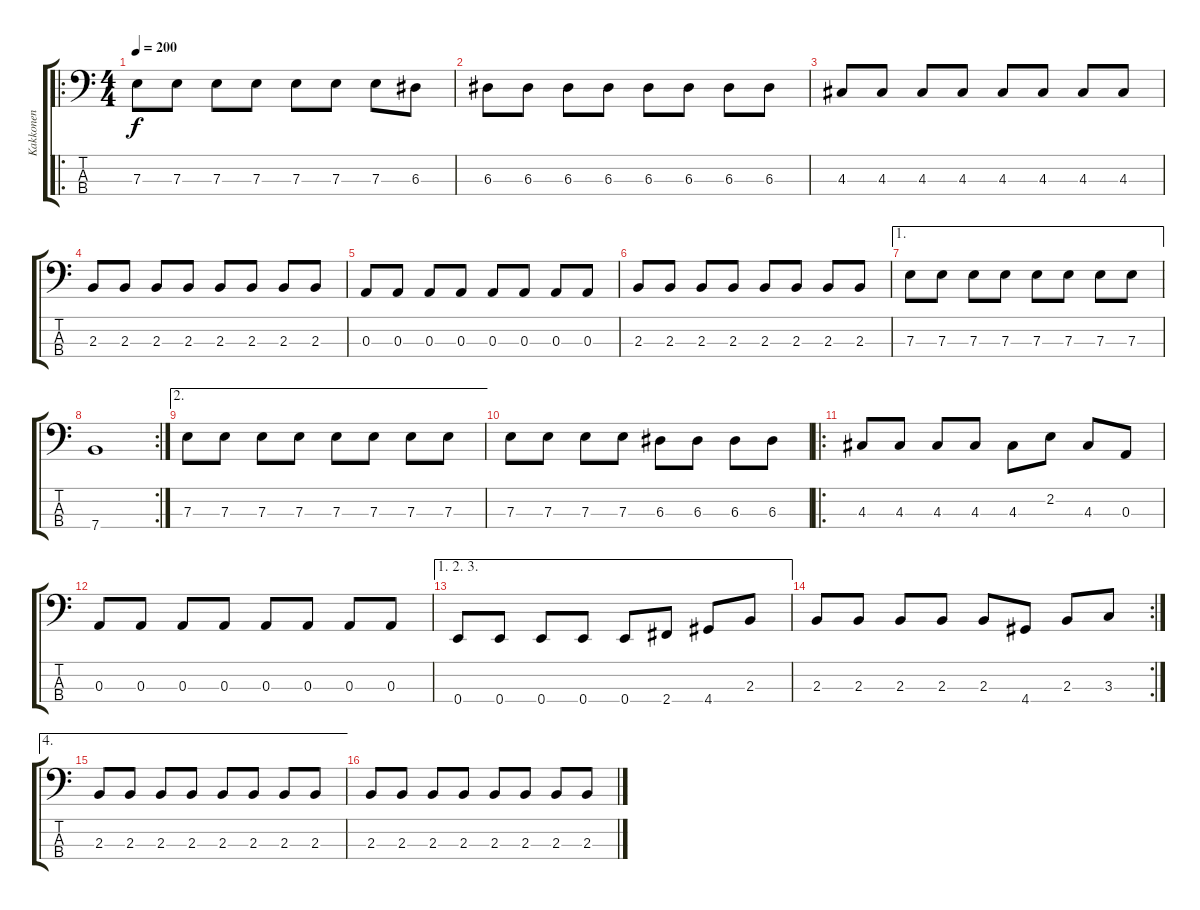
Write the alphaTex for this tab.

\track ("Kakkonen" "Kakkonen") {instrument electricbassfinger}
\staff {score tabs}
\tuning (G2 D2 A1 E1) {hide}
\ro
\ts (4 4)
\tempo 200
\clef f4
\ks c
7.3.8{dy f} 7.3.8 7.3.8 7.3.8 7.3.8 7.3.8 7.3.8 6.3.8 |
6.3.8 6.3.8 6.3.8 6.3.8 6.3.8 6.3.8 6.3.8 6.3.8 |
4.3.8 4.3.8 4.3.8 4.3.8 4.3.8 4.3.8 4.3.8 4.3.8 |
2.3.8 2.3.8 2.3.8 2.3.8 2.3.8 2.3.8 2.3.8 2.3.8 |
0.3.8 0.3.8 0.3.8 0.3.8 0.3.8 0.3.8 0.3.8 0.3.8 |
2.3.8 2.3.8 2.3.8 2.3.8 2.3.8 2.3.8 2.3.8 2.3.8 |
\ae 1
7.3.8 7.3.8 7.3.8 7.3.8 7.3.8 7.3.8 7.3.8 7.3.8 |
\rc 2
7.4.1 |
\ae 2
7.3.8 7.3.8 7.3.8 7.3.8 7.3.8 7.3.8 7.3.8 7.3.8 |
7.3.8 7.3.8 7.3.8 7.3.8 6.3.8 6.3.8 6.3.8 6.3.8 |
\ro
4.3.8 4.3.8 4.3.8 4.3.8 4.3.8 2.2.8 4.3.8 0.3.8 |
0.3.8 0.3.8 0.3.8 0.3.8 0.3.8 0.3.8 0.3.8 0.3.8 |
\ae (1 2 3)
0.4.8 0.4.8 0.4.8 0.4.8 0.4.8 2.4.8 4.4.8 2.3.8 |
\rc 2
2.3.8 2.3.8 2.3.8 2.3.8 2.3.8 4.4.8 2.3.8 3.3.8 |
\ae 4
2.3.8 2.3.8 2.3.8 2.3.8 2.3.8 2.3.8 2.3.8 2.3.8 |
2.3.8 2.3.8 2.3.8 2.3.8 2.3.8 2.3.8 2.3.8 2.3.8
